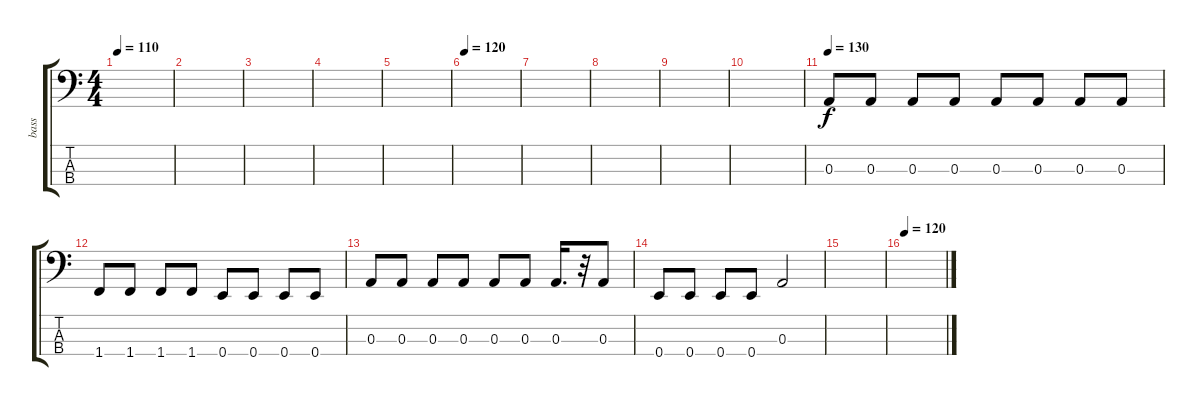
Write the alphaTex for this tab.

\track ("bass" "bass") {instrument electricbassfinger}
\staff {score tabs}
\tuning (G2 D2 A1 E1) {hide}
\ts (4 4)
\tempo 110
\clef f4
\ks c
|
|
|
|
|
\tempo 120
|
|
|
|
|
\tempo 130
0.3.8 0.3.8 0.3.8 0.3.8 0.3.8 0.3.8 0.3.8 0.3.8 |
1.4.8 1.4.8 1.4.8 1.4.8 0.4.8 0.4.8 0.4.8 0.4.8 |
0.3.8 0.3.8 0.3.8 0.3.8 0.3.8 0.3.8 0.3.16{d} r.32 0.3.8 |
0.4.8 0.4.8 0.4.8 0.4.8 0.3.2 |
|
\tempo 120
